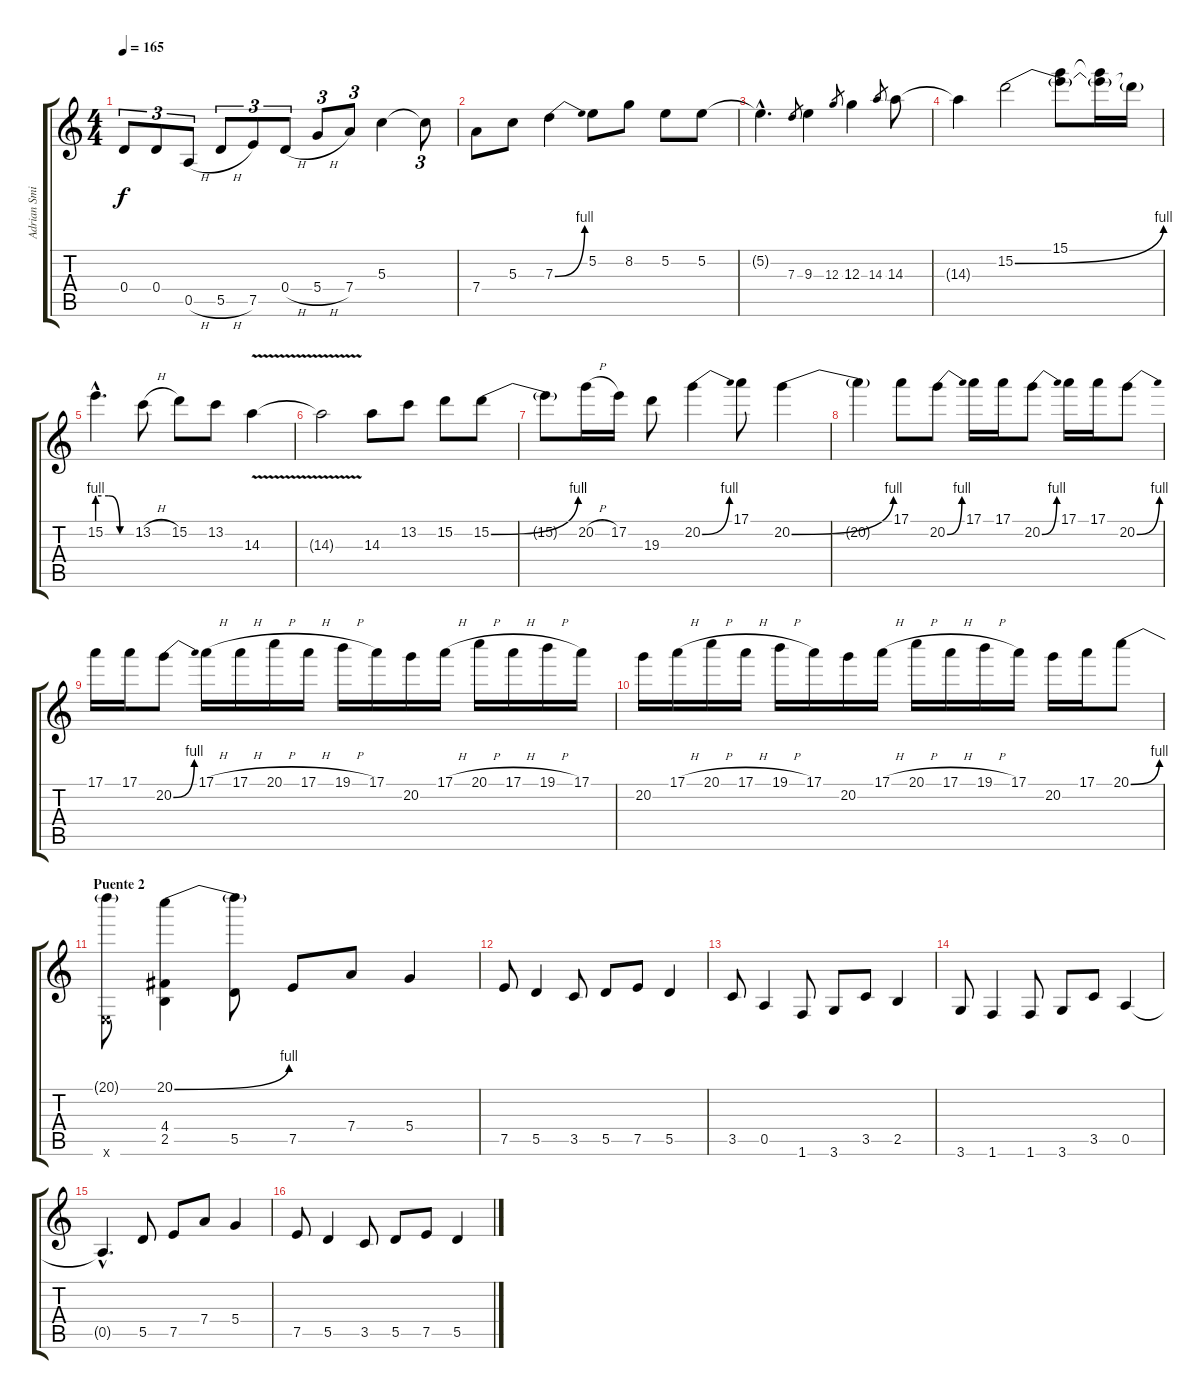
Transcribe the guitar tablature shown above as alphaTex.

\track ("Adrian Smith" "Adrian Smi") {instrument distortionguitar}
\staff {score tabs}
\tuning (E4 B3 G3 D3 A2 E2) {hide}
\ts (4 4)
\tempo 165
\clef g2
\ks c
0.4.8{tu (3 2) dy f} 0.4.8{tu (3 2)} 0.5{h}.8{tu (3 2)} 5.5{h}.8{tu (3 2)} 7.5.8{tu (3 2)} 0.4{h}.8{tu (3 2)} 5.4{h}.8{tu (3 2)} 7.4.8{tu (3 2)} 5.3.4 5.3{t}.8{tu (3 2)} |
7.4.8 5.3.8 7.3{be (bend 0 0 60 4)}.4 5.2.8 8.2.8 5.2.8 5.2.8 |
5.2{hac t}.4{d} 7.3.8{gr} 9.3.4 12.3.8{gr} 12.3.4 14.3.8{gr} 14.3.8 |
14.3{t}.4 15.2{be (bend 0 0 60 4)}.2 (15.1 15.2{t}).8 (15.1{t} 15.2{t}).16 15.2{t}.16 |
15.2{be (custom 0 4 20 4 40 0 60 0) hac}.4{d} 13.2{h}.8 15.2.8 13.2.8 14.3{v}.4 |
14.3{v t}.2 14.3.8 13.2.8 15.2.8 15.2{be (bend 0 0 60 4)}.8 |
15.2{t}.8 20.2{h}.16 17.2.16 19.3.8 20.2{be (bend 0 0 60 4)}.4 17.1.8 20.2{be (bend 0 0 60 4)}.4 |
20.2{t}.4 17.1.8 20.2{be (bend 0 0 60 4)}.8 17.1.16 17.1.16 20.2{be (bend 0 0 60 4)}.8 17.1.16 17.1.16 20.2{be (bend 0 0 60 4)}.8 |
17.1.16 17.1.16 20.2{be (bend 0 0 60 4)}.8 17.1{h}.16 17.1{h}.16 20.1{h}.16 17.1{h}.16 19.1{h}.16 17.1.16 20.2.16 17.1{h}.16 20.1{h}.16 17.1{h}.16 19.1{h}.16 17.1.16 |
20.2.16 17.1{h}.16 20.1{h}.16 17.1{h}.16 19.1{h}.16 17.1.16 20.2.16 17.1{h}.16 20.1{h}.16 17.1{h}.16 19.1{h}.16 17.1.16 20.2.16 17.1.16 20.1{be (bend 0 0 60 4)}.8 |
\section ("" "Puente 2")
(20.1{t} 0.6{x}).8 (20.1{be (bend 0 0 60 4)} 4.4 2.5).4{volume 8} (20.1{t} 5.5).8 7.5.8 7.4.8 5.4.4 |
7.5.8 5.5.4 3.5.8 5.5.8 7.5.8 5.5.4 |
3.5.8 0.5.4 1.6.8 3.6.8 3.5.8 2.5.4 |
3.6.8 1.6.4 1.6.8 3.6.8 3.5.8 0.5.4 |
0.5{hac t}.4{d} 5.5.8 7.5.8 7.4.8 5.4.4 |
7.5.8 5.5.4 3.5.8 5.5.8 7.5.8 5.5.4
